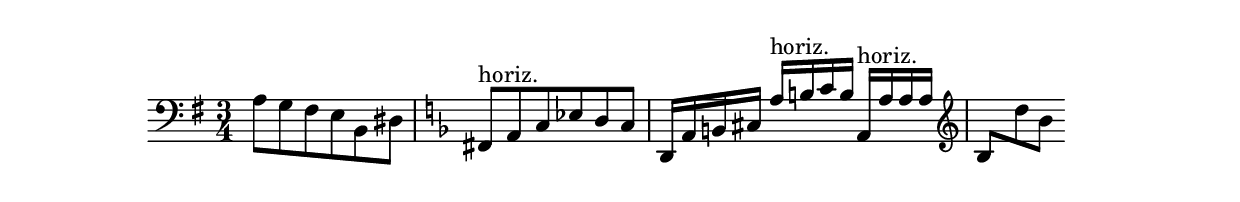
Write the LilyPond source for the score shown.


\version "1.9.1"
\header{

texidoc = "Concave beams should be horizontal. Informally spoken,
  concave refers to the shape of the notes that are opposite a
  beam. If an up-beam has high notes on its center stems, then we call
  it concave.  This example shows borderline cases. Only the beams
  that are marked `horiz' should be printed horizontally.  " }


%{
 However, what exactly
it is that makes a beam concave is still unclear.

Beams 1 and 3 should be sloped, 2 and 4 should be horizontal.  Two
sane attempts of calculating concaveness of a beam fail to distinguish
beams this way."
%}


\score{
  \notes\relative c'{

%% This case seems easy: second beam should be horizontal.
    
    %% SCS-I Menuet I, m15
    %% sloped
    %% slope = -0.5ss
    %% concaveness: 0.06
    \clef bass
    \time 3/4
    \key g\major
    a8 g fis e b dis
    
    %% SCS-I Menuet II, m20
    %% horizontal
    %% slope = 0
    %% concaveness: 0.09
    \key f\major
    fis,^"horiz." a c es d c

%%% Sarabande: the first beam, obviously more concave, is not horizontal,
%%% but is matched with the next beam in the piece: context.
    
    %% Sarabande: m24
    %% sloped
    %% concaveness: 0.00
    \stemUp
     d,16[ a' b cis]

    %% Sarabande: m25
    %% horizontal
    %% concaveness:a: 0.12
     a'16[^"horiz." b c b]
    
% Hmm.  Concaveness of both: 1.75
%     %% SCS-VI Prelude, m81
%     %% slope = 0.0
%     \stemBoth
%     \key d\major
%      e,8[ cis a']
    
%     %% SCS-VI Prelude, m82
%     %% slope = 0.1ss (possibly b.o. context?)
%      g,[ e' cis]

    
%%% Han-Wen: this should be concave
     a,16[^"horiz." a' a a]

    \clef treble

%%%% This should not be concave (hwn)
    \stemUp bes8[  \stemDown d'8 bes8]  
  }
  \paper{
    raggedright = ##t
  }
}

%% Local variables:
%% LilyPond-indent-level:2
%% End:
